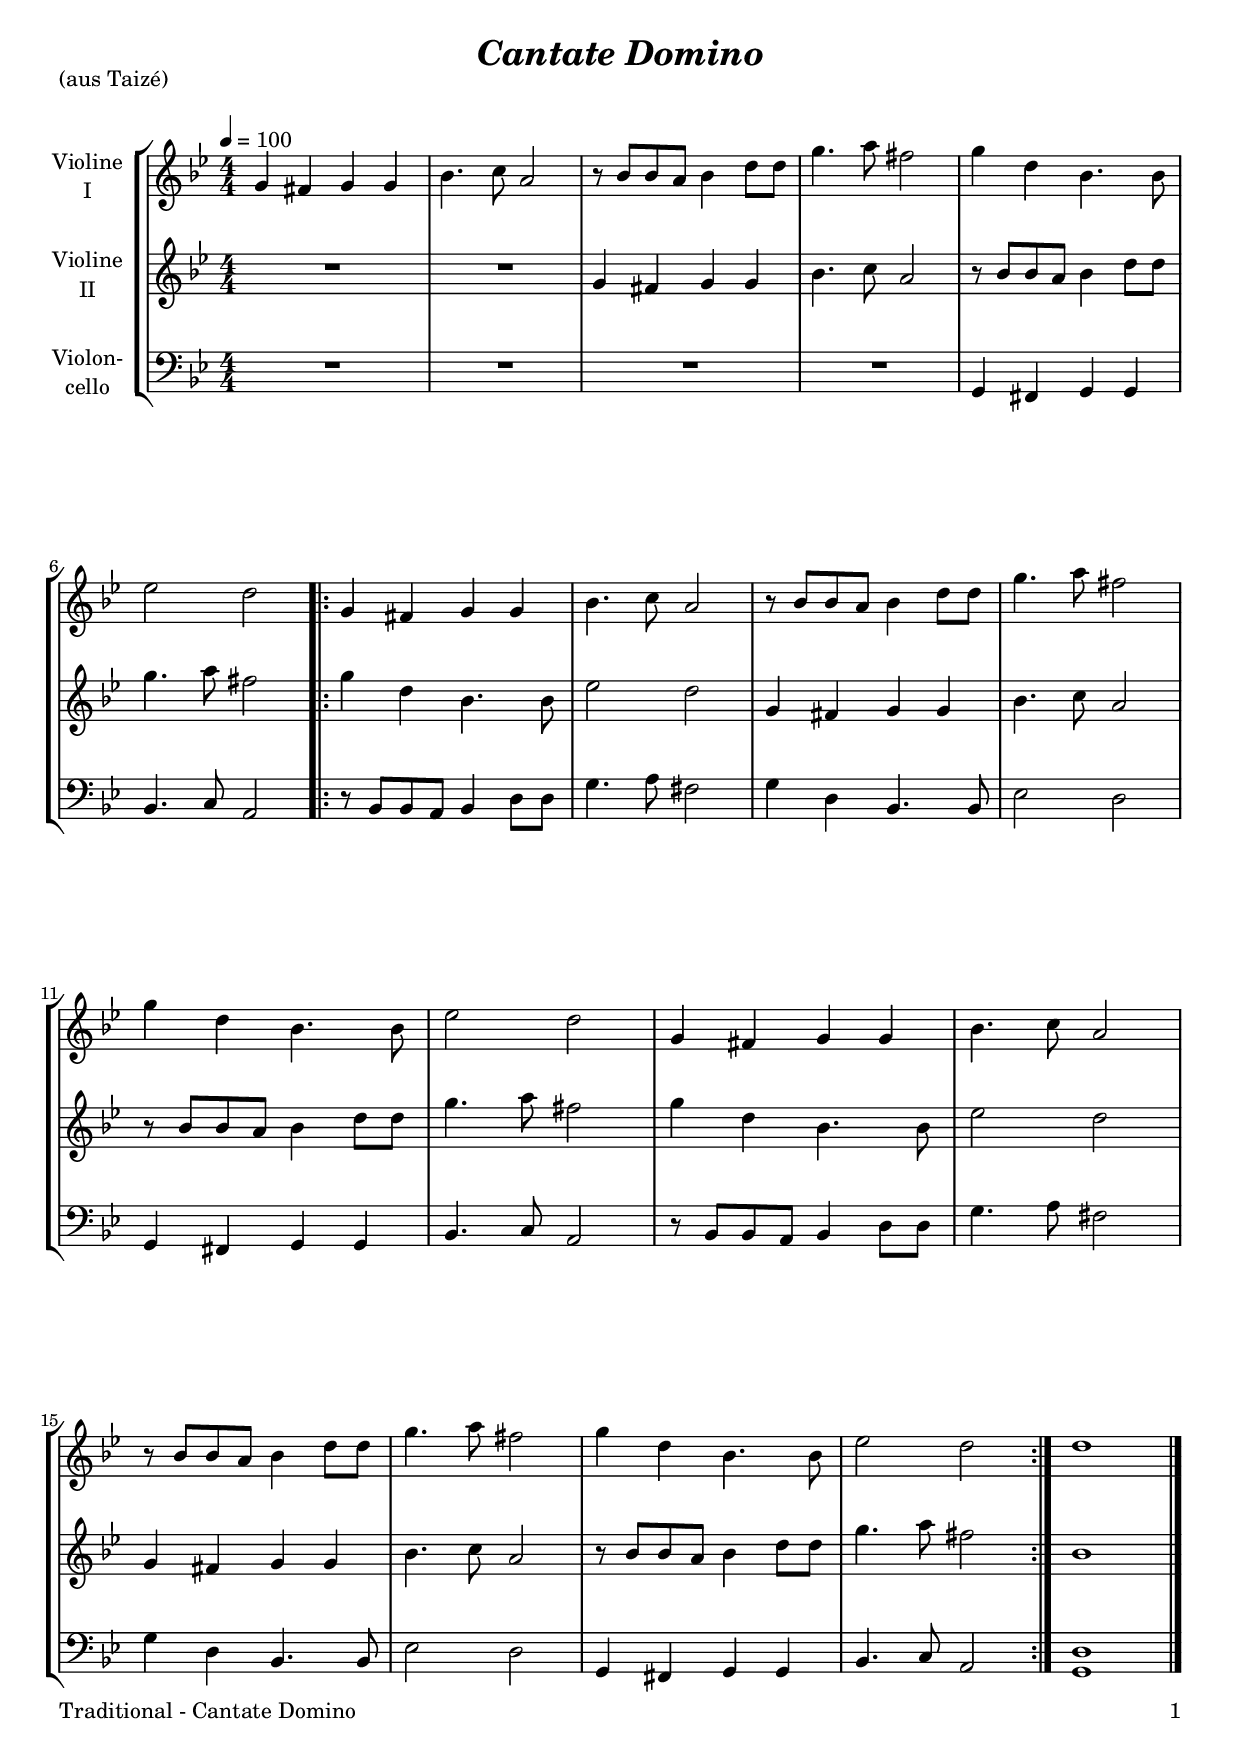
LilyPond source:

\version "2.24.4"
\include "deutsch.ly"
  
#(set-global-staff-size 19)

\header {
  title     = \markup \bold \italic "Cantate Domino"
%  composer  = ""
%  arranger  = ""
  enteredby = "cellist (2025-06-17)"
  piece     = "(aus Taizé)"
}

voiceconsts = {
  \key c \minor
  \time 4/4
  \clef "treble"
  \numericTimeSignature
  \compressEmptyMeasures
% Set default beaming for all staves
%  \set Timing.beamExceptions = #'()
%  \set Timing.baseMoment     = #(ly:make-moment 1 4)
%  \set Timing.beatStructure  = #'(1 1 1)
  \tempo 4=100
}

mivl = "violin"
miva = "viola"
mipz = "pizzicato strings"
mivc = "cello"

rit = \mark \markup \box \italic "rit."

va = \relative c' {
  \voiceconsts

  c4 h c c
  es4. f8 d2
  r8 es es d es4 g8 g
  c4. d8 h2
  c4 g es4. es8
  as2 g
  
  \repeat volta 2 {
    c,4 h c c
    es4. f8 d2
    r8 es es d es4 g8 g
    c4. d8 h2
    c4 g es4. es8
    as2 g

    c,4 h c c
    es4. f8 d2
    r8 es es d es4 g8 g
    c4. d8 h2
    c4 g es4. es8
    as2 g
  }
  g1 \bar "|."
}

vb = \relative c' {
  \voiceconsts

  R1*2
  c4 h c c
  es4. f8 d2
  r8 es es d es4 g8 g
  c4. d8 h2
  
  \repeat volta 2 {
    c4 g es4. es8
    as2 g
    c,4 h c c
    es4. f8 d2
    r8 es es d es4 g8 g
    c4. d8 h2

    c4 g es4. es8
    as2 g
    c,4 h c c
    es4. f8 d2
    r8 es es d es4 g8 g
    c4. d8 h2
  }
  es,1 \bar "|."
}

vc = \relative c {
  \voiceconsts
  \clef "bass"

  R1*4
  c4 h c c
  es4. f8 d2
  
  \repeat volta 2 {
    r8 es es d es4 g8 g
    c4. d8 h2
    c4 g es4. es8
    as2 g
    c,4 h c c
    es4. f8 d2

    r8 es es d es4 g8 g
    c4. d8 h2
    c4 g es4. es8
    as2 g
    c,4 h c c
    es4. f8 d2
  }
  <c g'>1 \bar "|."
}


music = \new StaffGroup <<
      \new Staff {
	\set Staff.midiInstrument = \mivl
	\set Staff.instrumentName = \markup \center-column { "Violine" "I" }
	\transpose c g { \va }
      }

      \new Staff {
	\set Staff.midiInstrument = \mivl
	\set Staff.instrumentName = \markup \center-column { "Violine" "II" }
	\transpose c g { \vb }
      }

      \new Staff {
	\set Staff.midiInstrument = \mivc
	\set Staff.instrumentName = \markup \center-column { "Violon-" "cello" }
	\transpose c g, { \vc }
      }
>>

\book {
  \paper {
    print-page-number = ##t
    print-first-page-number = ##t
    ragged-last-bottom = ##f
    oddHeaderMarkup = \markup \null
    evenHeaderMarkup = \markup \null
    oddFooterMarkup = \markup {
      \fill-line {
        \if \should-print-page-number
        "Traditional - Cantate Domino" \fromproperty #'page:page-number-string
      }
    }
    evenFooterMarkup = \oddFooterMarkup
  } \score {
    \music
    \layout {}
  }

  \score {
    \unfoldRepeats \music

    \midi {
      \context {
        \Score
      }
    }
  }
}
